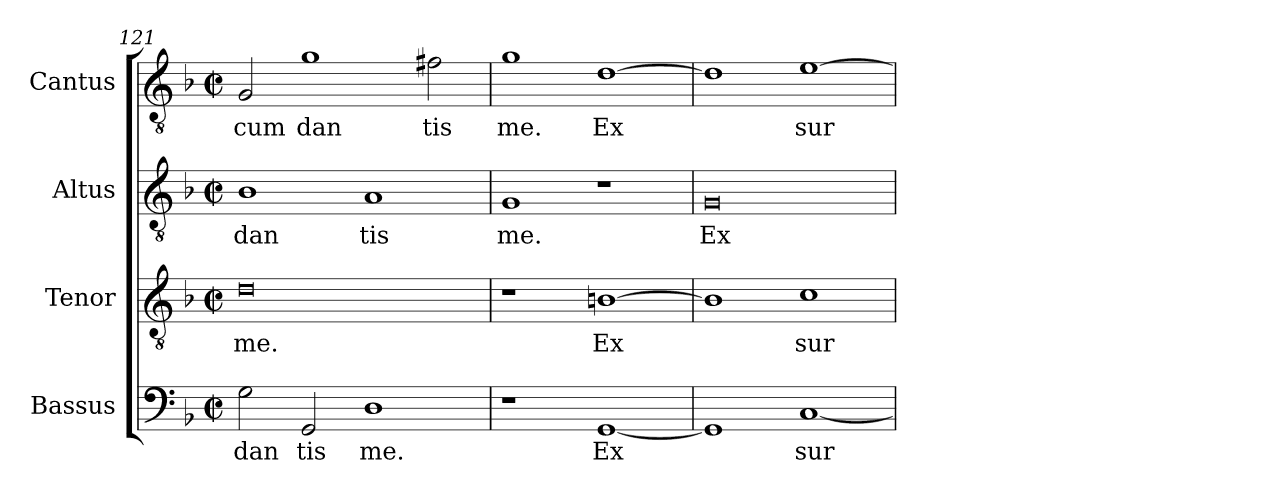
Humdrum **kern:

**kern	**text	**kern	**text	**kern	**text	**kern	**text
*part4	*part4	*part3	*part3	*part2	*part2	*part1	*part1
*staff4	*staff4	*staff3	*staff3	*staff2	*staff2	*staff1	*staff1
*I"Bassus	*	*I"Tenor	*	*I"Altus	*	*I"Cantus	*
*clefF4	*	*clefGv2	*	*clefGv2	*	*clefGv2	*
*k[b-]	*	*k[b-]	*	*k[b-]	*	*k[b-]	*
*F:	*	*F:	*	*F:	*	*F:	*
*M2/2	*	*M2/2	*	*M2/2	*	*M2/2	*
*met(c|)	*	*met(c|)	*	*met(c|)	*	*met(c|)	*
=121	=121	=121	=121	=121	=121	=121	=121
!	!LO:LY:b:cj	!	!LO:LY:b:cj	!	!LO:LY:b:cj	!	!LO:LY:b:cj
2G\	dan	0d	me.	1B-	dan	2G/	cum
!	!LO:LY:b:cj	!	!	!	!	!	!LO:LY:b:cj
2GG/	tis	.	.	.	.	1g	dan
!	!LO:LY:b:cj	!	!	!	!LO:LY:b:cj	!	!
1D	me.	.	.	1A	tis	.	.
!	!	!	!	!	!	!	!LO:LY:b:cj
.	.	.	.	.	.	2f#\	tis
=122	=122	=122	=122	=122	=122	=122	=122
!	!	!	!	!	!LO:LY:b:cj	!	!LO:LY:b:cj
1r	.	1r	.	1G	me.	1g	me.
!	!LO:LY:b:cj	!	!LO:LY:b:cj	!	!	!	!LO:LY:b:cj
[<1GG	Ex	[>1Bn	Ex	1r	.	[>1d	Ex
=123	=123	=123	=123	=123	=123	=123	=123
!	!LO:LY:b:cj	!	!LO:LY:b:cj	!	!LO:LY:b:cj	!	!LO:LY:b:cj
1GG]	.	1B]	.	0G	Ex	1d]	.
!	!LO:LY:b:cj	!	!LO:LY:b:cj	!	!	!	!LO:LY:b:cj
[<1C	sur	1c	sur	.	.	[>1e	sur
=	=	=	=	=	=	=	=
*-	*-	*-	*-	*-	*-	*-	*-
